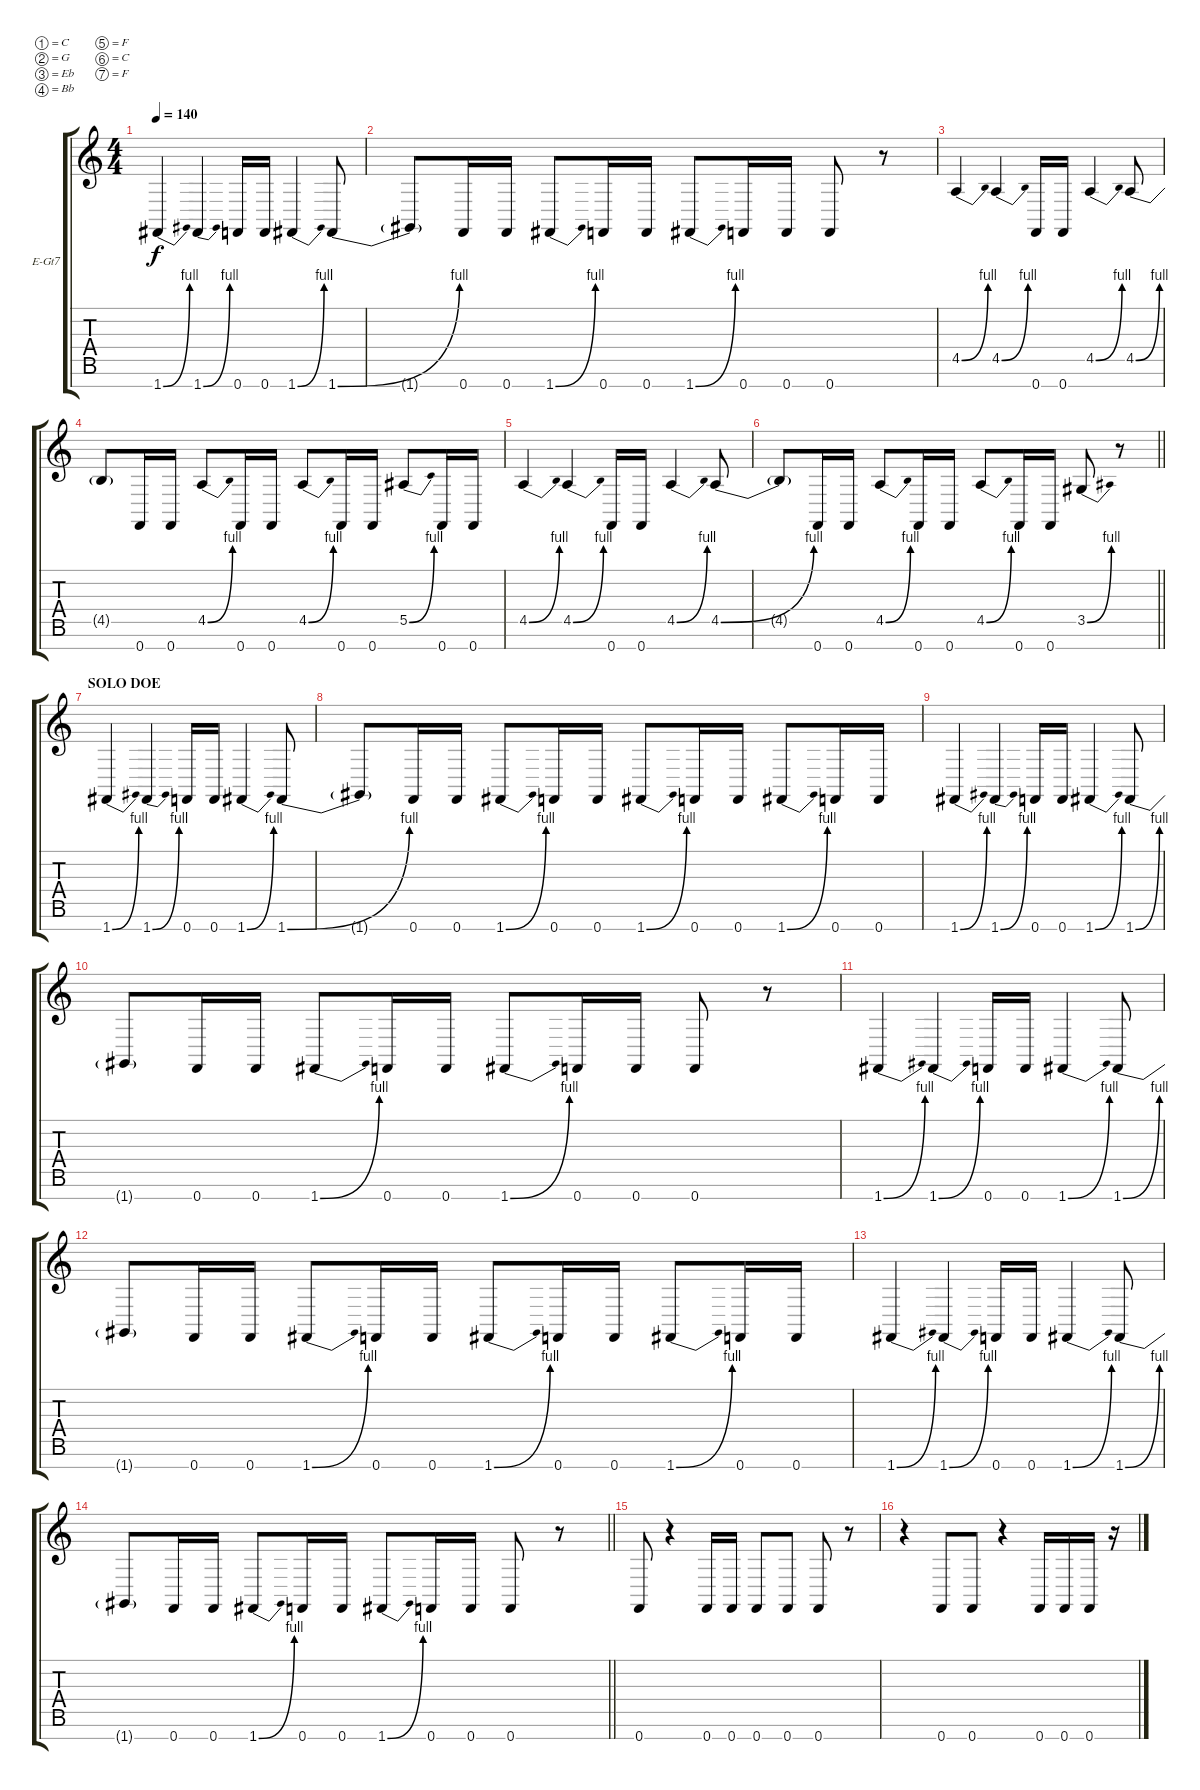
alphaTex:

\bracketExtendMode groupsimilarinstruments
\firstSystemTrackNameOrientation horizontal
\otherSystemsTrackNameOrientation horizontal
\track ("Charlie" "E-Gt7") {instrument distortionguitar}
\staff {score tabs}
\tuning (C4 G3 Eb3 Bb2 F2 C2 F1)
\ts (4 4)
\tempo 140
\clef g2
\ks c
1.7{be (bend 0 0 15 4)}.4{dy f} 1.7{be (bend 0 0 15 4)}.4 0.7.16 0.7.16 1.7{be (bend 0 0 15 4)}.4 1.7{be (bend 0 0 15 4)}.8 |
1.7{t}.8 0.7.16 0.7.16 1.7{be (bend 0 0 15 4)}.8 0.7.16 0.7.16 1.7{be (bend 0 0 15 4)}.8 0.7.16 0.7.16 0.7.8 r.8 |
4.5{be (bend 0 0 15 4)}.4 4.5{be (bend 0 0 15 4)}.4 0.7.16 0.7.16 4.5{be (bend 0 0 15 4)}.4 4.5{be (bend 0 0 15 4)}.8 |
4.5{t}.8 0.7.16 0.7.16 4.5{be (bend 0 0 15 4)}.8 0.7.16 0.7.16 4.5{be (bend 0 0 15 4)}.8 0.7.16 0.7.16 5.5{be (bend 0 0 15 4)}.8 0.7.16 0.7.16 |
4.5{be (bend 0 0 15 4)}.4 4.5{be (bend 0 0 15 4)}.4 0.7.16 0.7.16 4.5{be (bend 0 0 15 4)}.4 4.5{be (bend 0 0 15 4)}.8 |
\barLineRight lightlight
4.5{t}.8 0.7.16 0.7.16 4.5{be (bend 0 0 15 4)}.8 0.7.16 0.7.16 4.5{be (bend 0 0 15 4)}.8 0.7.16 0.7.16 3.5{be (bend 0 0 15 4)}.8 r.8 |
\section ("" "SOLO DOE")
1.7{be (bend 0 0 15 4)}.4 1.7{be (bend 0 0 15 4)}.4 0.7.16 0.7.16 1.7{be (bend 0 0 15 4)}.4 1.7{be (bend 0 0 15 4)}.8 |
1.7{t}.8 0.7.16 0.7.16 1.7{be (bend 0 0 15 4)}.8 0.7.16 0.7.16 1.7{be (bend 0 0 15 4)}.8 0.7.16 0.7.16 1.7{be (bend 0 0 15 4)}.8 0.7.16 0.7.16 |
1.7{be (bend 0 0 15 4)}.4 1.7{be (bend 0 0 15 4)}.4 0.7.16 0.7.16 1.7{be (bend 0 0 15 4)}.4 1.7{be (bend 0 0 15 4)}.8 |
1.7{t}.8 0.7.16 0.7.16 1.7{be (bend 0 0 15 4)}.8 0.7.16 0.7.16 1.7{be (bend 0 0 15 4)}.8 0.7.16 0.7.16 0.7.8 r.8 |
1.7{be (bend 0 0 15 4)}.4 1.7{be (bend 0 0 15 4)}.4 0.7.16 0.7.16 1.7{be (bend 0 0 15 4)}.4 1.7{be (bend 0 0 15 4)}.8 |
1.7{t}.8 0.7.16 0.7.16 1.7{be (bend 0 0 15 4)}.8 0.7.16 0.7.16 1.7{be (bend 0 0 15 4)}.8 0.7.16 0.7.16 1.7{be (bend 0 0 15 4)}.8 0.7.16 0.7.16 |
1.7{be (bend 0 0 15 4)}.4 1.7{be (bend 0 0 15 4)}.4 0.7.16 0.7.16 1.7{be (bend 0 0 15 4)}.4 1.7{be (bend 0 0 15 4)}.8 |
\barLineRight lightlight
1.7{t}.8 0.7.16 0.7.16 1.7{be (bend 0 0 15 4)}.8 0.7.16 0.7.16 1.7{be (bend 0 0 15 4)}.8 0.7.16 0.7.16 0.7.8 r.8 |
\section ("" "")
0.7.8 r.4 0.7.16 0.7.16 0.7.8 0.7.8 0.7.8 r.8 |
r.4 0.7.8 0.7.8 r.4 0.7.16 0.7.16 0.7.16 r.16
